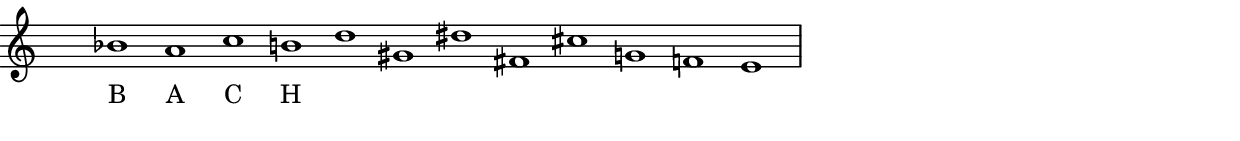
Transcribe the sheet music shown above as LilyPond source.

%
% $Id: schoenberg-op25-row-R.ly 79 2009-07-10 10:51:47Z nicb $
%

\version "2.10.33"

\include "_setup.ly"

\score {
    <<
	\relative c' {
	  \override Score.MetronomeMark #'transparent = ##t
    \override Score.TimeSignature #'transparent = ##t
		\set Staff.midiInstrument = "acoustic grand"
		\key c \major
		\clef treble
	  \time 12/1
	  \tempo 1 = 120
	  bes'1 a1 c1 b1 d1 gis,1 dis'1 fis,1 cis'1 g1 f1 e1
	}
  \addlyrics { B A C H }
  >>
  \midi{}
  \layout{}
}
